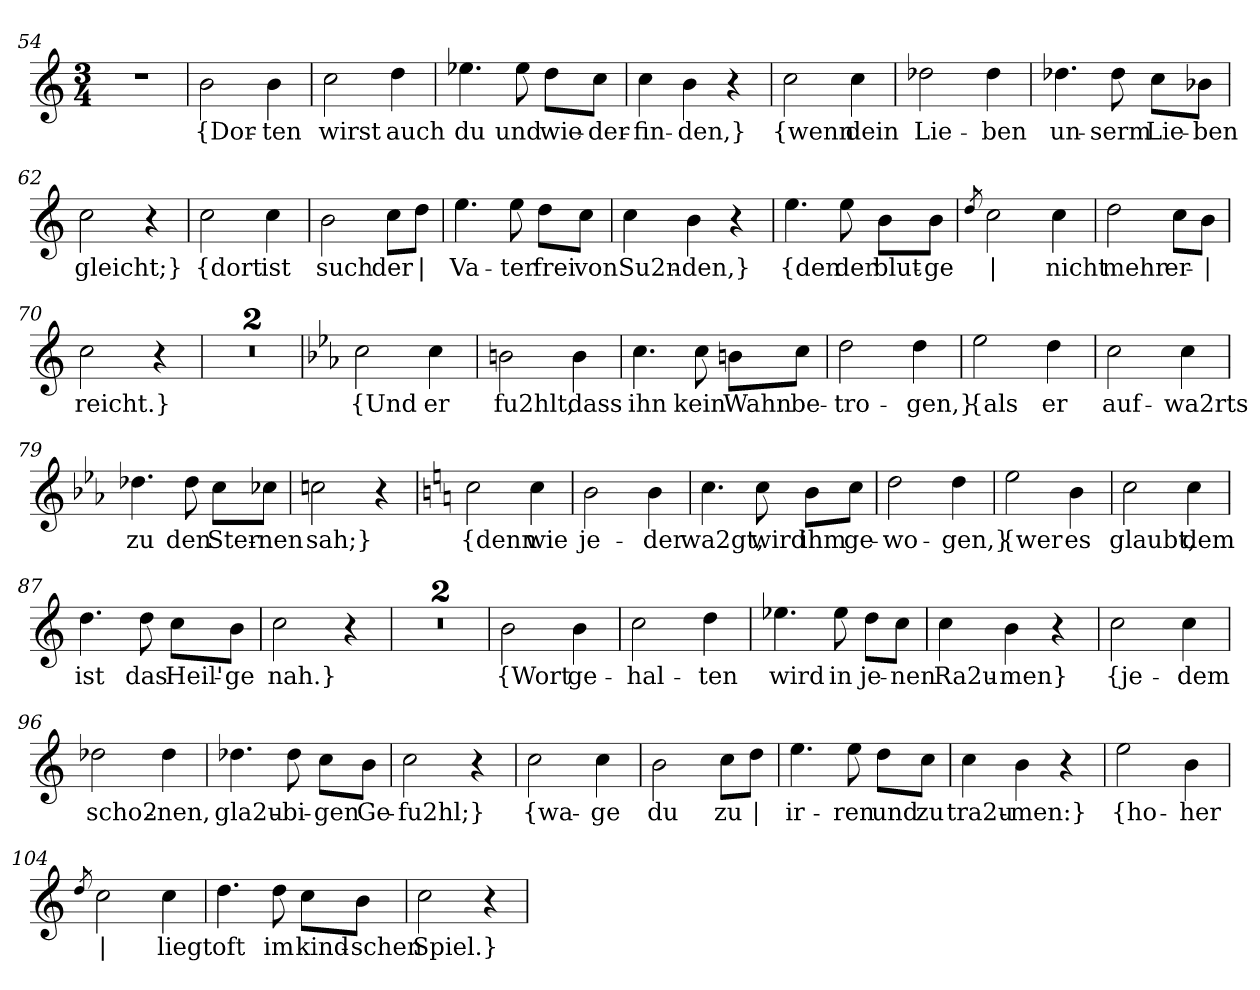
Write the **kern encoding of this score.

**kern	**text
*part1	*part1
*staff1	*staff1
*clefG2	*
*k[]	*
*M3/4	*
=54	=54
2.r	.
=55	=55
!	!LO:LY:b
2b\	{Dor-
!	!LO:LY:b
4b\	-ten
!!LO:LB:g=z
=56	=56
!	!LO:LY:b
2cc\	wirst
!	!LO:LY:b
4dd\	auch
=57	=57
!	!LO:LY:b
4.ee-X\	du
!	!LO:LY:b
8ee-\	und
!	!LO:LY:b
8dd\L	wie-
!	!LO:LY:b
8cc\J	-der-
=58	=58
!	!LO:LY:b
4cc\	-fin-
!	!LO:LY:b
4b\	-den,}
4r	.
=59	=59
!	!LO:LY:b
2cc\	{wenn
!	!LO:LY:b
4cc\	dein
=60	=60
!	!LO:LY:b
2dd-X\	Lie-
!	!LO:LY:b
4dd-\	-ben
=61	=61
!	!LO:LY:b
4.dd-X\	un-
!	!LO:LY:b
8dd-\	-serm
!	!LO:LY:b
8cc\L	Lie-
!	!LO:LY:b
8b-X\J	-ben
=62	=62
!	!LO:LY:b
2cc\	gleicht;}
4r	.
!!LO:LB:g=z
=63	=63
!	!LO:LY:b
2cc\	{dort
!	!LO:LY:b
4cc\	ist
=64	=64
!	!LO:LY:b
2b\	such
!	!LO:LY:b
8cc\L	der
!	!LO:LY:b
8dd\J	|
=65	=65
!	!LO:LY:b
4.ee\	Va-
!	!LO:LY:b
8ee\	-ter
!	!LO:LY:b
8dd\L	frei
!	!LO:LY:b
8cc\J	von
=66	=66
!	!LO:LY:b
4cc\	Su2n-
!	!LO:LY:b
4b\	-den,}
4r	.
=67	=67
!	!LO:LY:b
4.ee\	{den
!	!LO:LY:b
8ee\	der
!	!LO:LY:b
8b\L	blut-
!	!LO:LY:b
8b\J	-ge
=68	=68
8qdd/	.
!	!LO:LY:b
2cc\	|
!	!LO:LY:b
4cc\	nicht
=69	=69
!	!LO:LY:b
2dd\	mehr
!	!LO:LY:b
8cc\L	er-
!	!LO:LY:b
8b\J	|
=70	=70
!	!LO:LY:b
2cc\	-reicht.}
4r	.
!!LO:LB:g=z
=71	=71
2.r	.
=72	=72
2.r	.
=73	=73
*k[b-e-a-]	*
!	!LO:LY:b
2cc\	{Und
!	!LO:LY:b
4cc\	er
=74	=74
!	!LO:LY:b
2bn\	fu2hlt,
!	!LO:LY:b
4b\	dass
=75	=75
!	!LO:LY:b
4.cc\	ihn
!	!LO:LY:b
8cc\	kein
!	!LO:LY:b
8bn\L	Wahn
!	!LO:LY:b
8cc\J	be-
=76	=76
!	!LO:LY:b
2dd\	-tro-
!	!LO:LY:b
4dd\	-gen,}
=77	=77
!	!LO:LY:b
2ee-\	{als
!	!LO:LY:b
4dd\	er
=78	=78
!	!LO:LY:b
2cc\	auf-
!	!LO:LY:b
4cc\	-wa2rts
!!LO:PB:g=z
=79	=79
!	!LO:LY:b
4.dd-X\	zu
!	!LO:LY:b
8dd-\	den
!	!LO:LY:b
8cc\L	Ster-
!	!LO:LY:b
8cc-X\J	-nen
=80	=80
!	!LO:LY:b
2ccn\	sah;}
4r	.
=81	=81
*k[]	*
!	!LO:LY:b
2cc\	{denn
!	!LO:LY:b
4cc\	wie
=82	=82
!	!LO:LY:b
2b\	je-
!	!LO:LY:b
4b\	-der
=83	=83
!	!LO:LY:b
4.cc\	wa2gt,
!	!LO:LY:b
8cc\	wird
!	!LO:LY:b
8b\L	ihm
!	!LO:LY:b
8cc\J	ge-
=84	=84
!	!LO:LY:b
2dd\	-wo-
!	!LO:LY:b
4dd\	-gen,}
=85	=85
!	!LO:LY:b
2ee\	{wer
!	!LO:LY:b
4b\	es
!!LO:LB:g=z
=86	=86
!	!LO:LY:b
2cc\	glaubt,
!	!LO:LY:b
4cc\	dem
=87	=87
!	!LO:LY:b
4.dd\	ist
!	!LO:LY:b
8dd\	das
!	!LO:LY:b
8cc\L	Heil'-
!	!LO:LY:b
8b\J	-ge
=88	=88
!	!LO:LY:b
2cc\	nah.}
4r	.
=89	=89
2.r	.
=90	=90
2.r	.
=91	=91
!	!LO:LY:b
2b\	{Wort
!	!LO:LY:b
4b\	ge-
=92	=92
!	!LO:LY:b
2cc\	-hal-
!	!LO:LY:b
4dd\	-ten
=93	=93
!	!LO:LY:b
4.ee-X\	wird
!	!LO:LY:b
8ee-\	in
!	!LO:LY:b
8dd\L	je-
!	!LO:LY:b
8cc\J	-nen
=94	=94
!	!LO:LY:b
4cc\	Ra2u-
!	!LO:LY:b
4b\	-men}
4r	.
!!LO:LB:g=z
=95	=95
!	!LO:LY:b
2cc\	{je-
!	!LO:LY:b
4cc\	-dem
=96	=96
!	!LO:LY:b
2dd-X\	scho2-
!	!LO:LY:b
4dd-\	-nen,
=97	=97
!	!LO:LY:b
4.dd-X\	gla2u-
!	!LO:LY:b
8dd-\	-bi-
!	!LO:LY:b
8cc\L	-gen
!	!LO:LY:b
8b\J	Ge-
=98	=98
!	!LO:LY:b
2cc\	-fu2hl;}
4r	.
=99	=99
!	!LO:LY:b
2cc\	{wa-
!	!LO:LY:b
4cc\	-ge
=100	=100
!	!LO:LY:b
2b\	du
!	!LO:LY:b
8cc\L	zu
!	!LO:LY:b
8dd\J	|
=101	=101
!	!LO:LY:b
4.ee\	ir-
!	!LO:LY:b
8ee\	-ren
!	!LO:LY:b
8dd\L	und
!	!LO:LY:b
8cc\J	zu
=102	=102
!	!LO:LY:b
4cc\	tra2u-
!	!LO:LY:b
4b\	-men:}
4r	.
!!LO:LB:g=z
=103	=103
!	!LO:LY:b
2ee\	{ho-
!	!LO:LY:b
4b\	-her
=104	=104
8qdd/	.
!	!LO:LY:b
2cc\	|
!	!LO:LY:b
4cc\	liegt
=105	=105
!	!LO:LY:b
4.dd\	oft
!	!LO:LY:b
8dd\	im
!	!LO:LY:b
8cc\L	kind-
!	!LO:LY:b
8b\J	-schen
=106	=106
!	!LO:LY:b
2cc\	Spiel.}
4r	.
=	=
*-	*-
